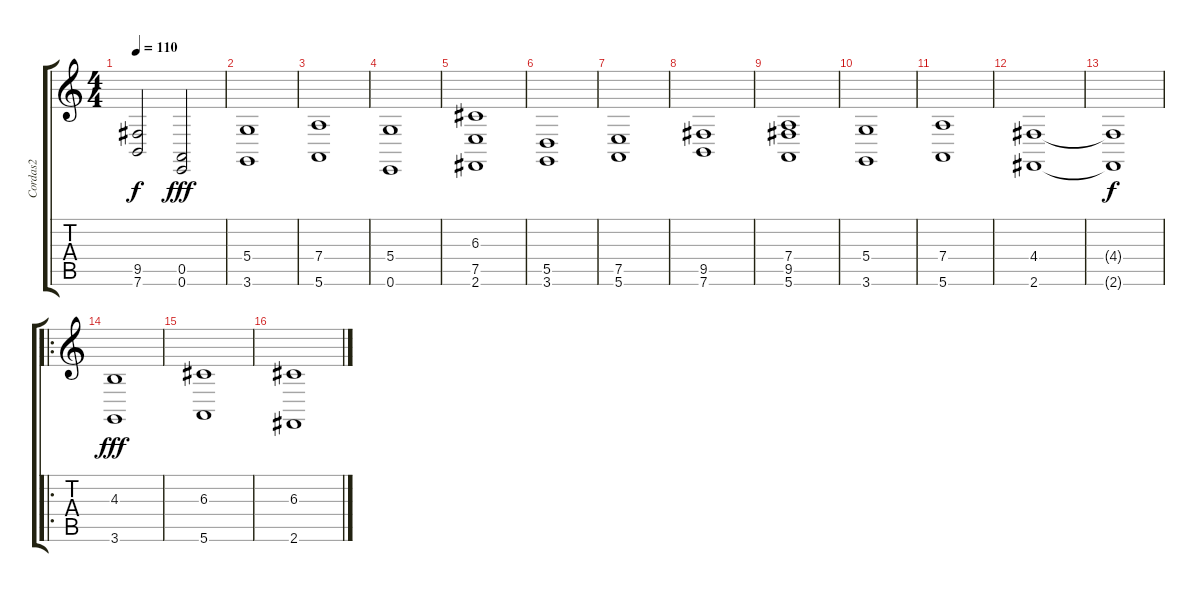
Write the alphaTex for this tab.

\track ("Cordas2" "Cordas2") {instrument stringensemble1}
\staff {score tabs}
\tuning (E4 B3 G3 D3 A2 E2) {hide}
\ts (4 4)
\tempo 110
\clef g2
\ks c
(9.5{t} 7.6{t}).2{dy f} (0.5 0.6).2{dy fff} |
(5.4 3.6).1 |
(7.4 5.6).1 |
(5.4 0.6).1 |
(6.3 7.5 2.6).1 |
(5.5 3.6).1 |
(7.5 5.6).1 |
(9.5 7.6).1 |
(7.4 9.5 5.6).1 |
(5.4 3.6).1 |
(7.4 5.6).1 |
(4.4 2.6).1 |
(4.4{t} 2.6{t}).1{dy f} |
\ro
(4.3 3.6).1{dy fff volume 16} |
(6.3 5.6).1 |
(6.3 2.6).1
